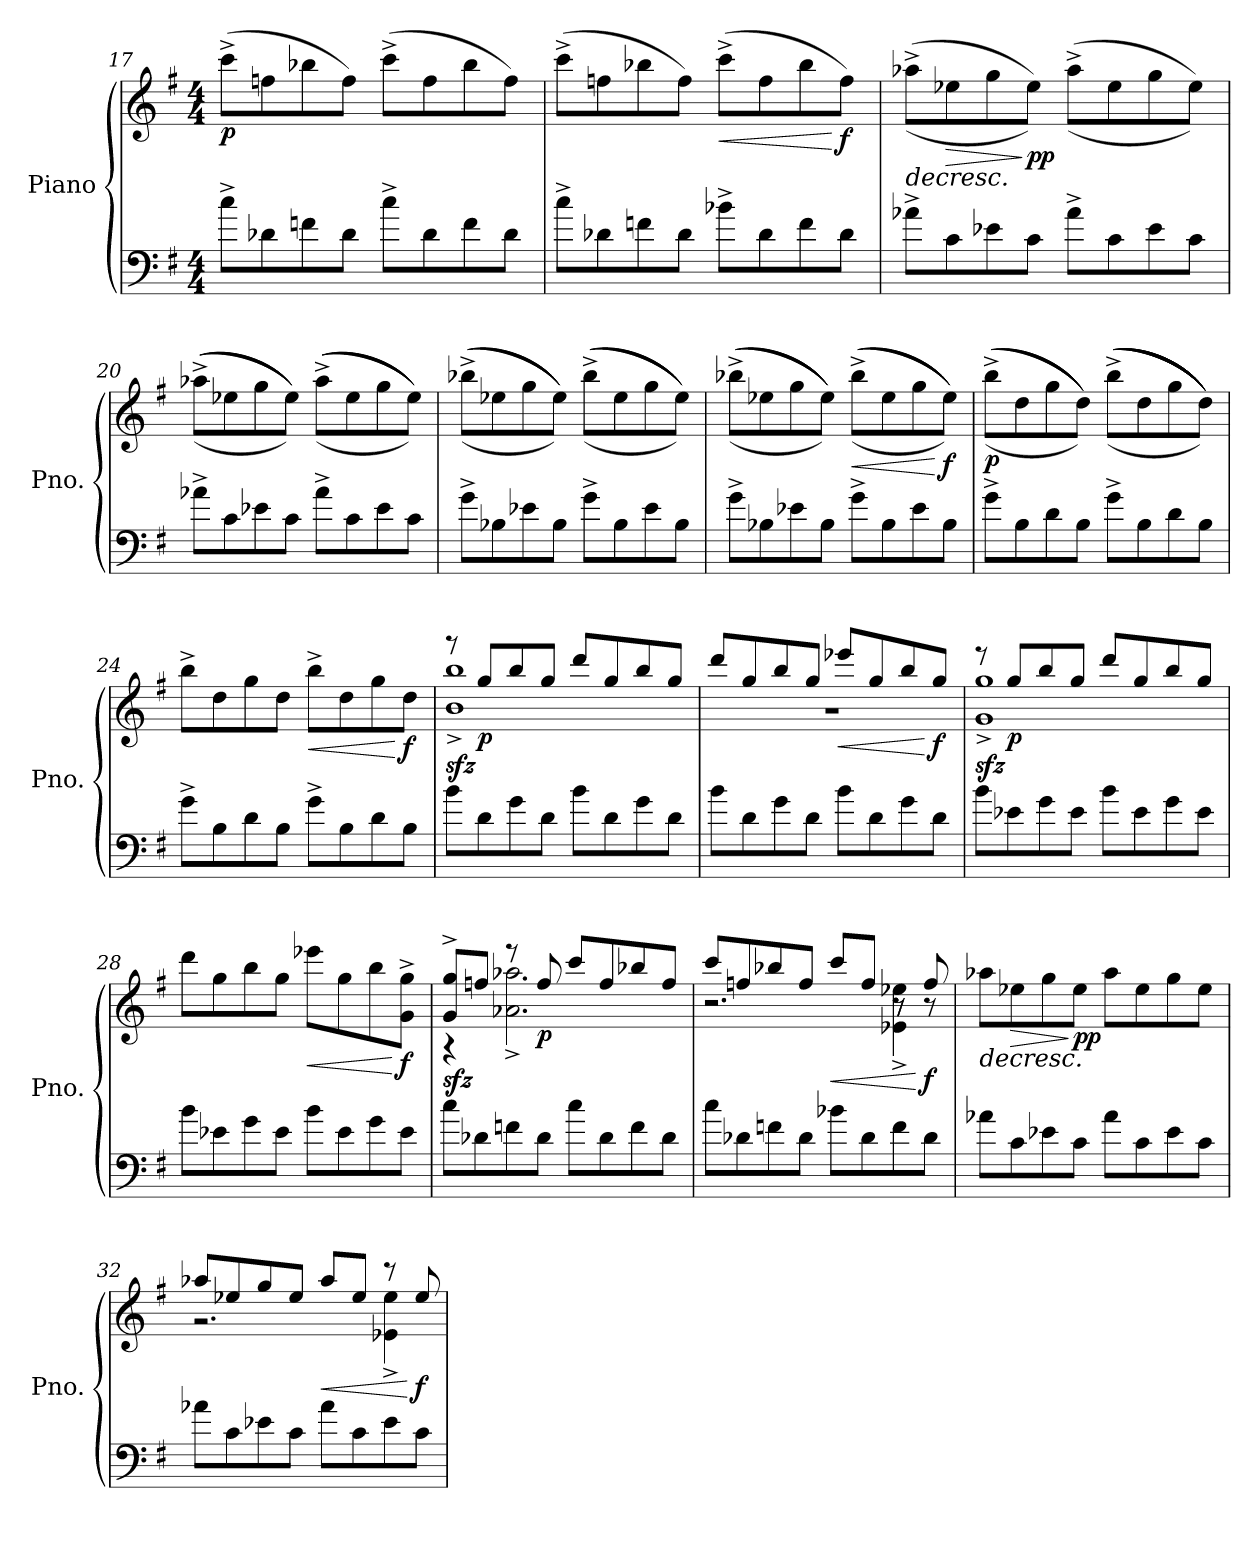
**kern	**kern	**dynam
*part1	*part1	*part1
*staff2	*staff1	*staff1/2
*I"Piano	*	*
*I'Pno.	*	*
*clefF4	*clefG2	*
*k[f#]	*k[f#]	*
*M4/4	*M4/4	*
=17	=17	=17
!	!	!LO:DY:b
8cc^\L	(8ccc^\L	p
8d-X\	8ffn\	.
8fn\	8bb-X\	.
8d-\J	8ff\J)	.
8cc^\L	(8ccc^\L	.
8d-\	8ff\	.
8f\	8bb-\	.
8d-\J	8ff\J)	.
=18	=18	=18
8cc^\L	(8ccc^\L	.
8d-X\	8ffn\	.
8fn\	8bb-X\	.
8d-\J	8ff\J)	.
!	!	!LO:HP:b
8b-X^\L	(8ccc^\L	<
8d-\	8ff\	.
8f\	8bb-\	.
!	!	!LO:DY:n=1:b
8d-\J	8ff\J)	[ f
!!LO:LB:g=z
=19	=19	=19
!	!	!LO:HP:b
8a-X^\L	((8aa-X^\L	>
!	!	!LO:HP:b
8c\	8ee-X\	>
8e-X\	8gg\	.
!	!	!LO:DY:n=1:b
!	!	!LO:DY:n=2:b
8c\J	8ee-\J))	] ] p p
8a-^\L	((8aa-^\L	.
8c\	8ee-\	.
8e-\	8gg\	.
8c\J	8ee-\J))	.
=20	=20	=20
8a-X^\L	((((8aa-X^\L	.
8c\	8ee-X\	.
8e-X\	8gg\	.
8c\J	8ee-\J))))	.
8a-^\L	((((8aa-^\L	.
8c\	8ee-\	.
8e-\	8gg\	.
8c\J	8ee-\J))))	.
=21	=21	=21
8g^\L	((((8bb-X^\L	.
8B-X\	8ee-X\	.
8e-X\	8gg\	.
8B-\J	8ee-\J))))	.
8g^\L	((((8bb-^\L	.
8B-\	8ee-\	.
8e-\	8gg\	.
8B-\J	8ee-\J))))	.
!!LO:LB:g=z
=22	=22	=22
8g^\L	((((8bb-X^\L	.
8B-X\	8ee-X\	.
8e-X\	8gg\	.
8B-\J	8ee-\J))))	.
!	!	!LO:HP:b
8g^\L	((((8bb-^\L	<
8B-\	8ee-\	.
8e-\	8gg\	.
!	!	!LO:DY:n=1:b
8B-\J	8ee-\J))))	[ f
=23	=23	=23
!	!	!LO:DY:b
8g^\L	((((8bb^\L	p
8B\	8dd\	.
8d\	8gg\	.
8B\J	8dd\J))))	.
8g^\L	((((((8bb^\L	.
8B\	8dd\	.
8d\	8gg\	.
8B\J	((8dd\J))))))	.
=24	=24	=24
8g^\L	8bb^\L	.
8B\	8dd\	.
8d\	8gg\	.
8B\J	8dd\J	.
!	!	!LO:HP:b
8g^\L	8bb^\L	<
8B\	8dd\	.
8d\	8gg\	.
!	!	!LO:DY:n=1:b
8B\J	8dd\J	[ f
!!LO:LB:g=z
=25	=25	=25
*	*^	*
!	!	!	!LO:DY:b
8b\L	8r	1b^ 1bb^	sfz
!	!	!	!LO:DY:b
8d\	8gg/L	.	p
8g\	8bb/	.	.
8d\J	8gg/J	.	.
8b\L	8ddd/L	.	.
8d\	8gg/	.	.
8g\	8bb/	.	.
8d\J	8gg/J	.	.
=26	=26	=26	=26
8b\L	8ddd/L	1r	.
8d\	8gg/	.	.
8g\	8bb/	.	.
8d\J	8gg/J	.	.
!	!	!	!LO:HP:b
8b\L	8eee-X/L	.	<
8d\	8gg/	.	.
8g\	8bb/	.	.
!	!	!	!LO:DY:n=1:b
8d\J	8gg/J	.	[ f
=27	=27	=27	=27
!	!	!	!LO:DY:b
8b\L	8r	1g^ 1gg^	sfz
!	!	!	!LO:DY:b
8e-X\	8gg/L	.	p
8g\	8bb/	.	.
8e-\J	8gg/J	.	.
8b\L	8ddd/L	.	.
8e-\	8gg/	.	.
8g\	8bb/	.	.
8e-\J	8gg/J	.	.
*	*v	*v	*
!!LO:PB:g=z
=28	=28	=28
8b\L	8ddd\L	.
8e-X\	8gg\	.
8g\	8bb\	.
8e-\J	8gg\J	.
!	!	!LO:HP:b
8b\L	8eee-X\L	<
8e-\	8gg\	.
8g\	8bb\	.
!	!	!LO:DY:n=1:b
8e-\J	8g\^ 8gg\^J	[ f
=29	=29	=29
*	*^	*
!	!	!	!LO:DY:b
8cc\L	8g/^ 8gg/^L	4r	sfz
8d-X\	8ffn/J	.	.
8fn\	8r	2.a-X\^ 2.aa-X\^	.
!	!	!	!LO:DY:b
8d-\J	8ff/	.	p
8cc\L	8ccc/L	.	.
8d-\	8ff/	.	.
8f\	8bb-X/	.	.
8d-\J	8ff/J	.	.
=30	=30	=30	=30
*	*	*^	*
8cc\L	8ccc/L	2.r	2.r	.
8d-X\	8ffn/	.	.	.
8fn\	8bb-X/	.	.	.
8d-\J	8ff/J	.	.	.
!	!	!	!	!LO:HP:b
8b-X\L	8ccc/L	.	.	<
8d-\	8ff/J	.	.	.
8f\	8r	4e-X\^ 4ee-X\^	8r	.
!	!	!	!	!LO:DY:n=1:b
8d-\J	8ff/	.	8r	[ f
!!LO:LB:g=z
=31	=31	=31	=31	=31
!	!	!	!	!LO:HP:b
*	*v	*v	*v	*
8a-X\L	8aa-X\L	>
!	!	!LO:HP:b
8c\	8ee-X\	>
8e-X\	8gg\	.
!	!	!LO:DY:n=1:b
!	!	!LO:DY:n=2:b
8c\J	8ee-\J	] ] p p
8a-\L	8aa-\L	.
8c\	8ee-\	.
8e-\	8gg\	.
8c\J	8ee-\J	.
=32	=32	=32
*	*^	*
8a-X\L	8aa-X/L	2.r	.
8c\	8ee-X/	.	.
8e-X\	8gg/	.	.
8c\J	8ee-/J	.	.
!	!	!	!LO:HP:b
8a-\L	8aa-/L	.	<
8c\	8ee-/J	.	.
8e-\	8r	4e-X\^ 4ee-\^	.
!	!	!	!LO:DY:n=1:b
8c\J	8ee-/	.	[ f
*	*v	*v	*
=	=	=
*-	*-	*-
